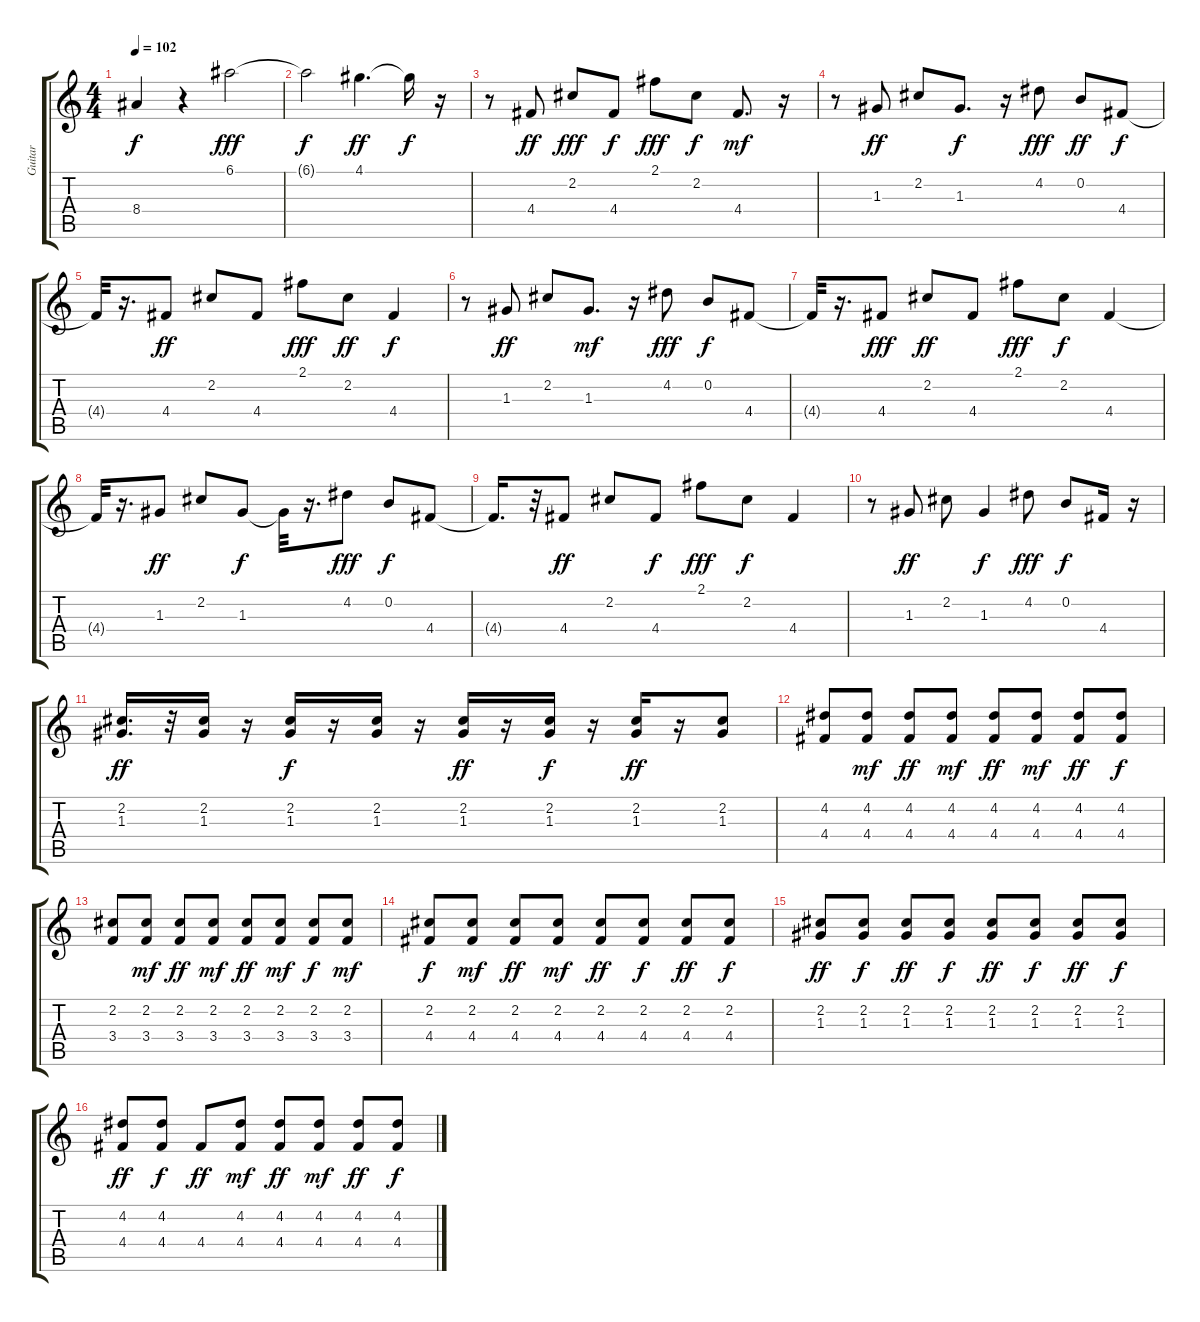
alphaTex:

\track ("Guitar" "Guitar") {instrument acousticguitarnylon}
\staff {score tabs}
\tuning (E4 B3 G3 D3 A2 E2) {hide}
\ts (4 4)
\tempo 102
\clef g2
\ks c
8.4{t}.4{dy f} r.4 6.1.2{dy fff} |
6.1{t}.2{dy f} 4.1.4{d dy ff} 4.1{t}.16{dy f} r.16 |
r.8 4.4.8{dy ff} 2.2.8{dy fff} 4.4.8{dy f} 2.1.8{dy fff} 2.2.8{dy f} 4.4.8{d dy mf} r.16 |
r.8 1.3.8{dy ff} 2.2.8 1.3.8{d dy f} r.16 4.2.8{dy fff} 0.2.8{dy ff} 4.4.8{dy f} |
4.4{t}.32 r.16{d} 4.4.8{dy ff} 2.2.8 4.4.8 2.1.8{dy fff} 2.2.8{dy ff} 4.4.4{dy f} |
r.8 1.3.8{dy ff} 2.2.8 1.3.8{d dy mf} r.16 4.2.8{dy fff} 0.2.8{dy f} 4.4.8 |
4.4{t}.32 r.16{d} 4.4.8{dy fff} 2.2.8{dy ff} 4.4.8 2.1.8{dy fff} 2.2.8{dy f} 4.4.4 |
4.4{t}.32 r.16{d} 1.3.8{dy ff} 2.2.8 1.3.8{dy f} 1.3{t}.32 r.16{d} 4.2.8{dy fff} 0.2.8{dy f} 4.4.8 |
4.4{t}.16{d} r.32 4.4.8{dy ff} 2.2.8 4.4.8{dy f} 2.1.8{dy fff} 2.2.8{dy f} 4.4.4 |
r.8 1.3.8{dy ff} 2.2.8 1.3.4{dy f} 4.2.8{dy fff} 0.2.8{dy f} 4.4.16 r.16 |
(2.2 1.3).16{d dy ff} r.32 (2.2 1.3).16 r.16 (2.2 1.3).16{dy f} r.16 (2.2 1.3).16 r.16 (2.2 1.3).16{dy ff} r.16 (2.2 1.3).16{dy f} r.16 (2.2 1.3).16{dy ff} r.16 (2.2 1.3).8 |
(4.2 4.4).8 (4.2 4.4).8{dy mf} (4.2 4.4).8{dy ff} (4.2 4.4).8{dy mf} (4.2 4.4).8{dy ff} (4.2 4.4).8{dy mf} (4.2 4.4).8{dy ff} (4.2 4.4).8{dy f} |
(2.2 3.4).8 (2.2 3.4).8{dy mf} (2.2 3.4).8{dy ff} (2.2 3.4).8{dy mf} (2.2 3.4).8{dy ff} (2.2 3.4).8{dy mf} (2.2 3.4).8{dy f} (2.2 3.4).8{dy mf} |
(2.2 4.4).8{dy f} (2.2 4.4).8{dy mf} (2.2 4.4).8{dy ff} (2.2 4.4).8{dy mf} (2.2 4.4).8{dy ff} (2.2 4.4).8{dy f} (2.2 4.4).8{dy ff} (2.2 4.4).8{dy f} |
(2.2 1.3).8{dy ff} (2.2 1.3).8{dy f} (2.2 1.3).8{dy ff} (2.2 1.3).8{dy f} (2.2 1.3).8{dy ff} (2.2 1.3).8{dy f} (2.2 1.3).8{dy ff} (2.2 1.3).8{dy f} |
(4.2 4.4).8{dy ff} (4.2 4.4).8{dy f} 4.4.8{dy ff} (4.2 4.4).8{dy mf} (4.2 4.4).8{dy ff} (4.2 4.4).8{dy mf} (4.2 4.4).8{dy ff} (4.2 4.4).8{dy f}
